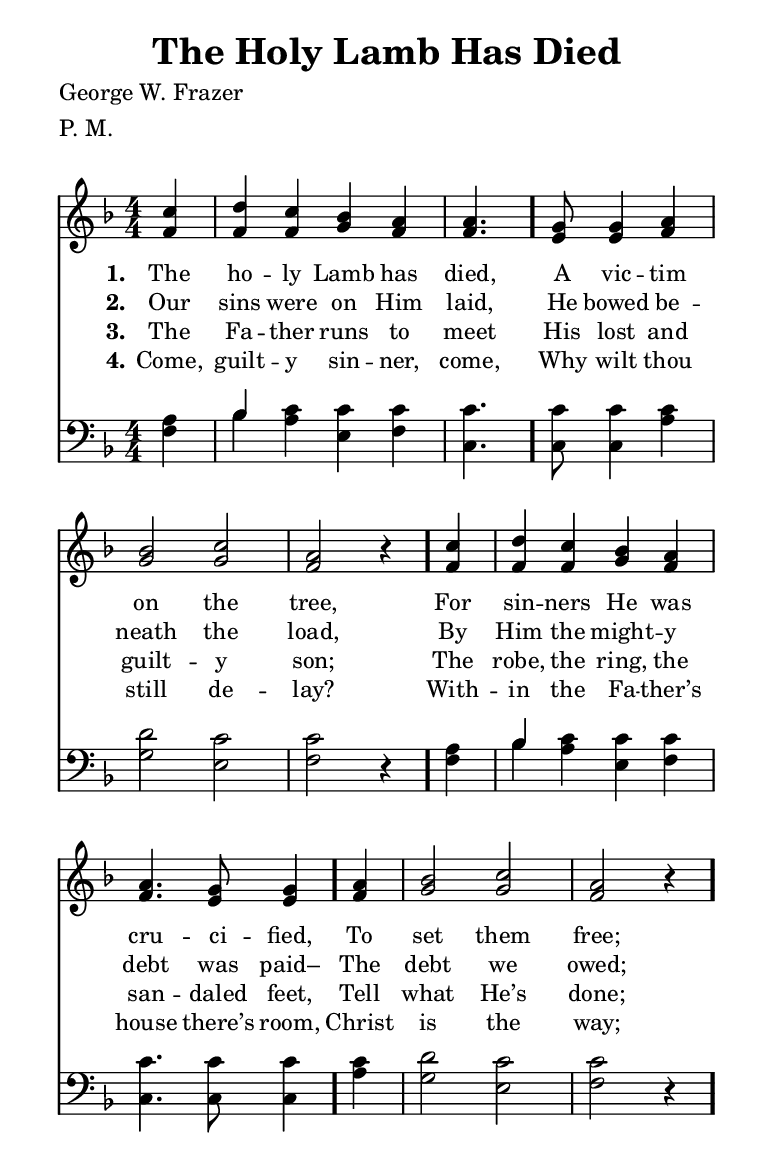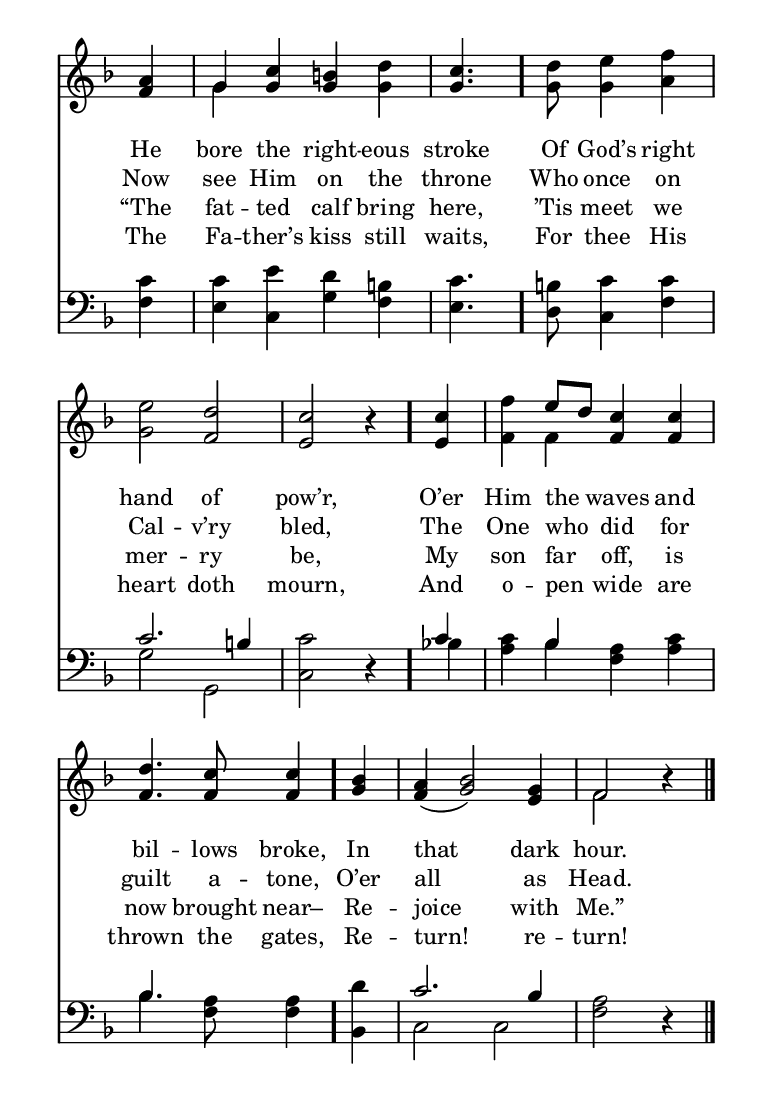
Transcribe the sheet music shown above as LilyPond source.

\include "common/global.ily"
\paper {
  \include "common/paper.ily"
}

\header{
  %gospel
  hymnnumber = "122"
  title = "The Holy Lamb Has Died"
  tunename = ""
  meter = "P. M."
  poet = "George W. Frazer"
  composer = ""
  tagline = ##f
}

% for fermata in MIDI
ta = { \tempo 4=80 }
tb = { \tempo 4=40 }

patternAA = { c4 | c4 c4      c4 c4 | c4. }
patternAB = { c4 | c4 c4      c4 c4 | c4. c8 c4 }
patternAC = { c4 | c4 c8[ c8] c4 c4 | c4. c8 c4 }

patternBA = { c8 c4 c4 | c2  c2 | c2 c4 }
patternBB = {       c4 | c2  c2 | c2 c4 }
patternBC = { c8 c4 c4 | c2. c4 | c2 c4 }
patternBD = {       c4 | c4( c2) c4 | c2 c4 }
patternBE = {       c4 | c2. c4 | c2 c4 }

global = {
  \include "common/overrides.ily"
  \override Staff.TimeSignature.style = #'numbered % original has `c`
  \time 4/4
  \override Score.MetronomeMark.transparent = ##t % hide all fermata changes too
  \ta
  \key f \major
  \partial 4
  \autoBeamOff
}

notesSoprano = {
\global
\relative c'' {

  \changePitch \patternAA { c | d c bes a | a }
  \changePitch \patternBA { g g a | bes c | a r }
  \changePitch \patternAB { c | d c bes a | a g g }
  \changePitch \patternBB { a | bes c | a r }

  \changePitch \patternAA { a | g c b d | c }
  \changePitch \patternBA { d e f | e d | c r }
  \changePitch \patternAC { c | f e d c c | d c c }
  \changePitch \patternBD { bes | a bes g | f r }

  \bar "|."

}
}

notesAlto = {
\global
\relative e' {

  \changePitch \patternAA { f | f f g f | f }
  \changePitch \patternBA { e e f | g g | f r }
  \changePitch \patternAB { f | f f g f | f e e }
  \changePitch \patternBB { f | g g | f r }

  \changePitch \patternAA { f | g g g g | g }
  \changePitch \patternBA { g g a | g f | e r }
  \changePitch \patternAB { e | f f f f | f f f }
  \changePitch \patternBD { g | f g e | f r }

}
}

notesTenor = {
\global
\relative a {

  \changePitch \patternAA { a | bes c c c | c }
  \changePitch \patternBA { c c c | d c | c r }
  \changePitch \patternAB { a | bes c c c | c c c }
  \changePitch \patternBB { c | d c | c r }

  \changePitch \patternAA { c | c e d b | c }
  \changePitch \patternBC { b c c | c b | c r }
  \changePitch \patternAB { c | c bes a c | bes a a }
  \changePitch \patternBE { d | c bes a r }

}
}

notesBass = {
\global
\relative f {

  \changePitch \patternAA { f | bes a e f | c }
  \changePitch \patternBA { c c a' | g e | f r }
  \changePitch \patternAB { f | bes a e f | c c c }
  \changePitch \patternBB { a' | g e | f r }

  \changePitch \patternAA { f | e c g' f | e }
  \changePitch \patternBA { d c f | g g, | c r }
  \changePitch \patternAB { bes'! | a bes f a | bes f f }
  \changePitch \patternBB { bes, | c c | f r }

}
}

wordsA = \lyricmode {
\set stanza = "1."

The ho -- ly Lamb has died, \bar "."
A vic -- tim on the tree, \bar "." \eogbreak
For sin -- ners He was cru -- ci -- fied, \bar "."
To set them free; \bar "." \eogbreak
He bore the right -- eous stroke \bar "."
Of God’s right hand of pow’r, \bar "." \eogbreak
O’er Him the waves and bil -- lows broke, \bar "."
In that dark hour. \bar "." \eogbreak

}

wordsB = \lyricmode {
\set stanza = "2."

Our sins were on Him laid,
He bowed be -- neath the load,
By Him the might -- y debt was paid–
The debt we owed;
Now see Him on the throne
Who once on Cal -- v’ry bled,
The One who did for guilt a -- tone,
O’er all as Head.

}

wordsC = \lyricmode {
\set stanza = "3."

The Fa -- ther runs to meet
His lost and guilt -- y son;
The robe, the ring, the san -- daled feet,
Tell what He’s done;
“The fat -- ted calf bring here,
’Tis meet we mer -- ry be,
My son far off, is now brought near–
Re -- joice with Me.”

}

wordsD = \lyricmode {
\set stanza = "4."

Come, guilt -- y sin -- ner, come,
Why wilt thou still de -- lay?
With -- in the Fa -- ther’s house there’s room,
Christ is the way;
The Fa -- ther’s kiss still waits,
For thee His heart doth mourn,
And o -- pen wide are thrown the gates,
Re -- turn! re -- turn!

}

\score {
  \context ChoirStaff <<
    \context Staff = upper <<
      \set Staff.autoBeaming = ##f
      \set ChoirStaff.systemStartDelimiter = #'SystemStartBar
      \set ChoirStaff.printPartCombineTexts = ##f
      \partcombine #'(2 . 9) \notesSoprano \notesAlto
      \context NullVoice = sopranos { \voiceOne << \notesSoprano >> }
      \context Lyrics = one   \lyricsto sopranos \wordsA
      \context Lyrics = two   \lyricsto sopranos \wordsB
      \context Lyrics = three \lyricsto sopranos \wordsC
      \context Lyrics = four  \lyricsto sopranos \wordsD
    >>
    \context Staff = men <<
      \set Staff.autoBeaming = ##f
      \clef bass
      \set ChoirStaff.printPartCombineTexts = ##f
      \partcombine #'(2 . 9) \notesTenor \notesBass
    >>
  >>
  \layout {
    \include "common/layout.ily"
  }
  \midi{
    \include "common/midi.ily"
  }
}

\version "2.19.49"  % necessary for upgrading to future LilyPond versions.

% vi:set et ts=2 sw=2 ai nocindent syntax=lilypond:
